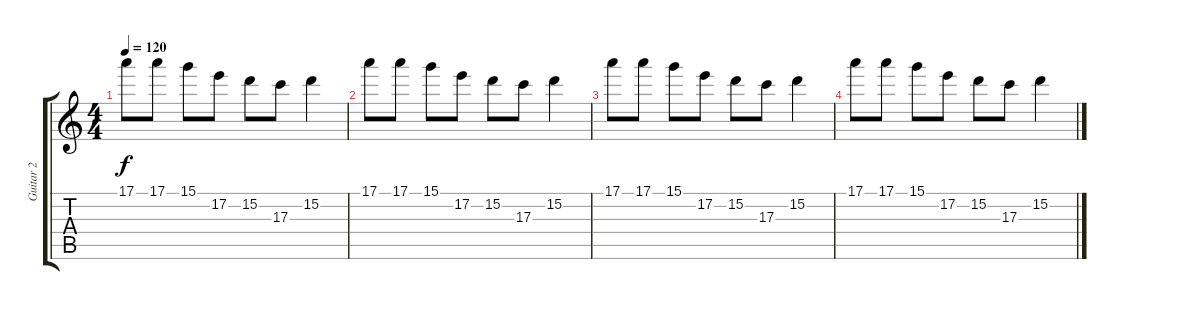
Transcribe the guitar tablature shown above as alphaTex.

\track ("Guitar 2" "Guitar 2") {instrument electricguitarjazz}
\staff {score tabs}
\tuning (E4 B3 G3 D3 A2 E2) {hide}
\ts (4 4)
\tempo 120
\clef g2
\ks c
17.1.8{dy f} 17.1.8 15.1.8 17.2.8 15.2.8 17.3.8 15.2.4 |
17.1.8 17.1.8 15.1.8 17.2.8 15.2.8 17.3.8 15.2.4 |
17.1.8 17.1.8 15.1.8 17.2.8 15.2.8 17.3.8 15.2.4 |
17.1.8 17.1.8 15.1.8 17.2.8 15.2.8 17.3.8 15.2.4
